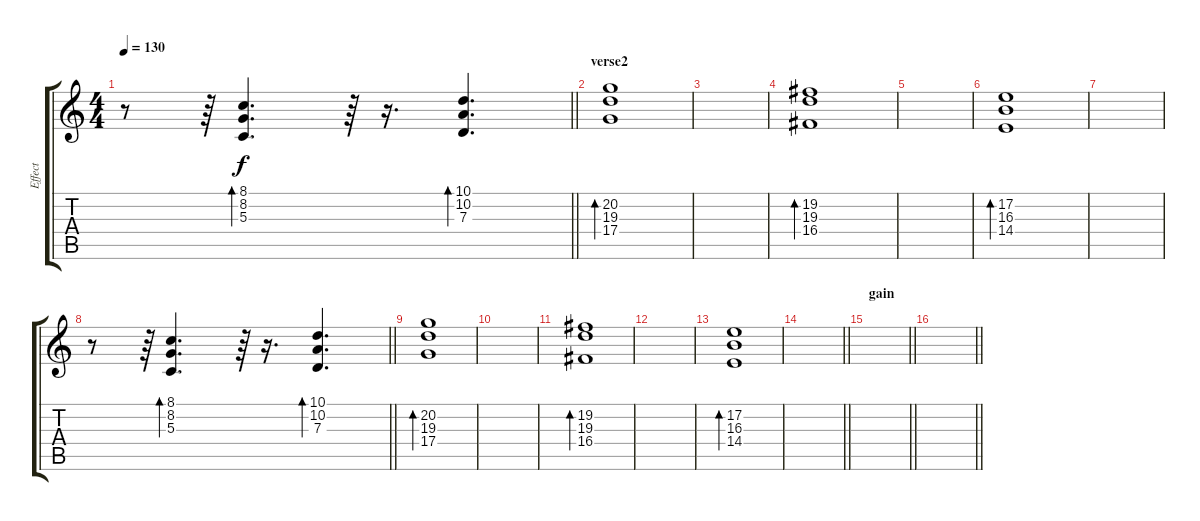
\track ("Effect" "Effect") {instrument pad1newage}
\staff {score tabs}
\tuning (E4 B3 G3 D3 A2 E2) {hide}
\ts (4 4)
\tempo 130
\clef g2
\barLineRight lightlight
\ks c
r.8{dy f} r.64 (8.1 8.2 5.3).4{d bd 480} r.64 r.16{d} (10.1 10.2 7.3).4{d bd 480} |
\section ("" "verse2")
(20.2 19.3 17.4).1{bd 480} |
|
(19.2 19.3 16.4).1{bd 480} |
|
(17.2 16.3 14.4).1{bd 480} |
|
\barLineRight lightlight
r.8 r.64 (8.1 8.2 5.3).4{d bd 480} r.64 r.16{d} (10.1 10.2 7.3).4{d bd 480} |
(20.2 19.3 17.4).1{bd 480} |
|
(19.2 19.3 16.4).1{bd 480} |
|
(17.2 16.3 14.4).1{bd 480} |
\barLineRight lightlight
|
\section ("" "gain")
\barLineRight lightlight
|
\barLineRight lightlight
